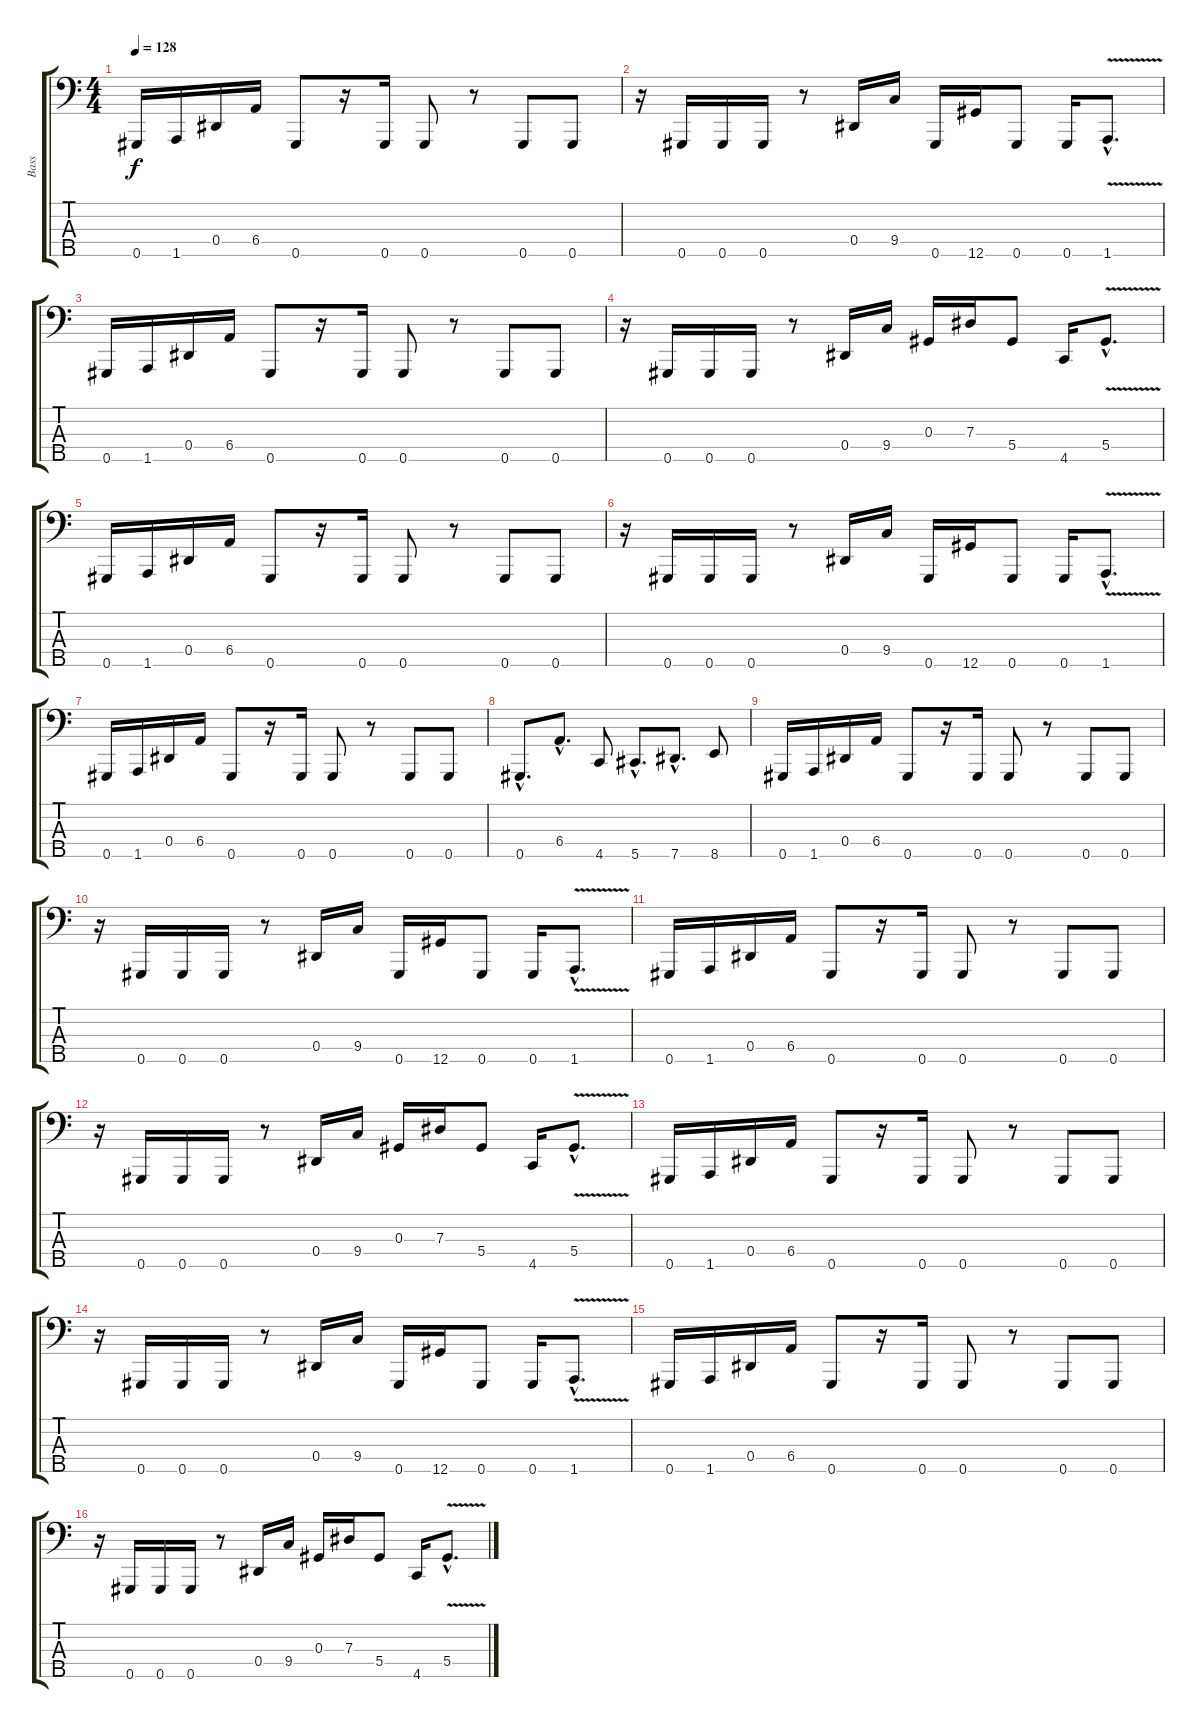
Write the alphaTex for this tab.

\track ("Bass" "Bass") {instrument electricbasspick}
\staff {score tabs}
\tuning (Gb2 Db2 Ab1 Eb1 Ab0) {hide}
\ts (4 4)
\tempo 128
\clef f4
\ks c
0.5.16{dy f} 1.5.16 0.4.16 6.4.16 0.5.8 r.16 0.5.16 0.5.8 r.8 0.5.8 0.5.8 |
r.16 0.5.16 0.5.16 0.5.16 r.8 0.4.16 9.4.16 0.5.16 12.5.16 0.5.8 0.5.16 1.5{v hac}.8{d} |
0.5.16 1.5.16 0.4.16 6.4.16 0.5.8 r.16 0.5.16 0.5.8 r.8 0.5.8 0.5.8 |
r.16 0.5.16 0.5.16 0.5.16 r.8 0.4.16 9.4.16 0.3.16 7.3.16 5.4.8 4.5.16 5.4{v hac}.8{d} |
0.5.16 1.5.16 0.4.16 6.4.16 0.5.8 r.16 0.5.16 0.5.8 r.8 0.5.8 0.5.8 |
r.16 0.5.16 0.5.16 0.5.16 r.8 0.4.16 9.4.16 0.5.16 12.5.16 0.5.8 0.5.16 1.5{v hac}.8{d} |
0.5.16 1.5.16 0.4.16 6.4.16 0.5.8 r.16 0.5.16 0.5.8 r.8 0.5.8 0.5.8 |
0.5{hac}.8{d} 6.4{hac}.8{d} 4.5.8 5.5{hac}.8{d} 7.5{hac}.8{d} 8.5.8 |
0.5.16 1.5.16 0.4.16 6.4.16 0.5.8 r.16 0.5.16 0.5.8 r.8 0.5.8 0.5.8 |
r.16 0.5.16 0.5.16 0.5.16 r.8 0.4.16 9.4.16 0.5.16 12.5.16 0.5.8 0.5.16 1.5{v hac}.8{d} |
0.5.16 1.5.16 0.4.16 6.4.16 0.5.8 r.16 0.5.16 0.5.8 r.8 0.5.8 0.5.8 |
r.16 0.5.16 0.5.16 0.5.16 r.8 0.4.16 9.4.16 0.3.16 7.3.16 5.4.8 4.5.16 5.4{v hac}.8{d} |
0.5.16 1.5.16 0.4.16 6.4.16 0.5.8 r.16 0.5.16 0.5.8 r.8 0.5.8 0.5.8 |
r.16 0.5.16 0.5.16 0.5.16 r.8 0.4.16 9.4.16 0.5.16 12.5.16 0.5.8 0.5.16 1.5{v hac}.8{d} |
0.5.16 1.5.16 0.4.16 6.4.16 0.5.8 r.16 0.5.16 0.5.8 r.8 0.5.8 0.5.8 |
r.16 0.5.16 0.5.16 0.5.16 r.8 0.4.16 9.4.16 0.3.16 7.3.16 5.4.8 4.5.16 5.4{v hac}.8{d}
